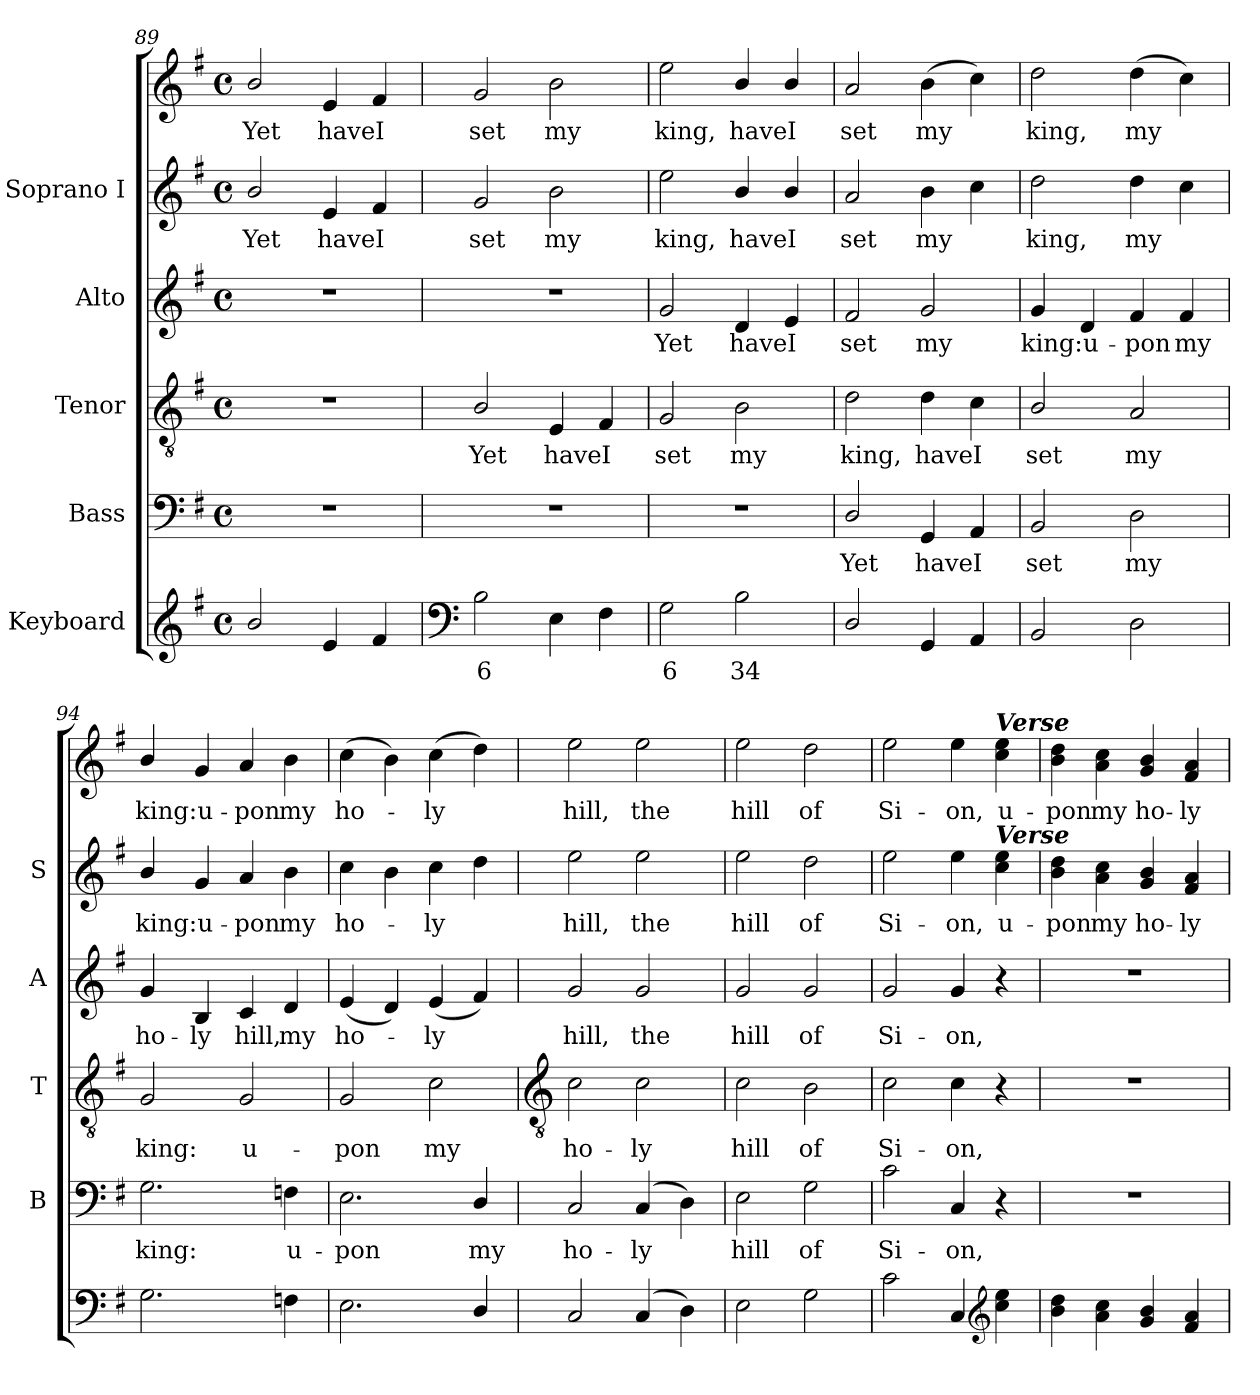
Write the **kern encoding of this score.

**kern	**text	**kern	**text	**kern	**text	**kern	**text	**kern	**text	**kern	**text
*part5	*part5	*part4	*part4	*part3	*part3	*part2	*part2	*part1	*part1	*part1	*part1
*staff6	*staff6	*staff5	*staff5	*staff4	*staff4	*staff3	*staff3	*staff2	*staff2	*staff1	*staff1
*I"Keyboard	*	*I"Bass	*	*I"Tenor	*	*I"Alto	*	*I"Soprano I	*	*	*
*	*	*I'B	*	*I'T	*	*I'A	*	*I'S	*	*	*
!!LO:LB:g=z
*clefG2	*	*clefF4	*	*clefGv2	*	*clefG2	*	*clefG2	*	*clefG2	*
*k[f#]	*	*k[f#]	*	*k[f#]	*	*k[f#]	*	*k[f#]	*	*k[f#]	*
*G:	*	*G:	*	*G:	*	*G:	*	*G:	*	*G:	*
*M4/4	*	*M4/4	*	*M4/4	*	*M4/4	*	*M4/4	*	*M4/4	*
*met(c)	*	*met(c)	*	*met(c)	*	*met(c)	*	*met(c)	*	*met(c)	*
=89	=89	=89	=89	=89	=89	=89	=89	=89	=89	=89	=89
!	!	!	!	!	!	!	!	!	!LO:LY:b	!	!LO:LY:b
2b/	.	1r	.	1r	.	1r	.	2b/	Yet	2b/	Yet
!	!	!	!	!	!	!	!	!	!LO:LY:b	!	!LO:LY:b
4e	.	.	.	.	.	.	.	4e	have	4e	have
!	!	!	!	!	!	!	!	!	!LO:LY:b	!	!LO:LY:b
4f#	.	.	.	.	.	.	.	4f#	I	4f#	I
=90	=90	=90	=90	=90	=90	=90	=90	=90	=90	=90	=90
*clefF4	*	*	*	*	*	*	*	*	*	*	*
!	!LO:LY:b	!	!	!	!LO:LY:b	!	!	!	!LO:LY:b	!	!LO:LY:b
2B	6	1r	.	2B/	Yet	1r	.	2g	set	2g	set
!	!	!	!	!	!LO:LY:b	!	!	!	!LO:LY:b	!	!LO:LY:b
4E	.	.	.	4E	have	.	.	2b	my	2b	my
!	!	!	!	!	!LO:LY:b	!	!	!	!	!	!
4F#	.	.	.	4F#	I	.	.	.	.	.	.
=91	=91	=91	=91	=91	=91	=91	=91	=91	=91	=91	=91
!	!LO:LY:b	!	!	!	!LO:LY:b	!	!LO:LY:b	!	!LO:LY:b	!	!LO:LY:b
2G	6	1r	.	2G	set	2g	Yet	2ee	king,	2ee	king,
!	!LO:LY:b	!	!	!	!LO:LY:b	!	!LO:LY:b	!	!LO:LY:b	!	!LO:LY:b
2B	34	.	.	2B	my	4d	have	4b/	have	4b/	have
!	!	!	!	!	!	!	!LO:LY:b	!	!LO:LY:b	!	!LO:LY:b
.	.	.	.	.	.	4e	I	4b/	I	4b/	I
=92	=92	=92	=92	=92	=92	=92	=92	=92	=92	=92	=92
!	!	!	!LO:LY:b	!	!LO:LY:b	!	!LO:LY:b	!	!LO:LY:b	!	!LO:LY:b
2D/	.	2D/	Yet	2d	king,	2f#	set	2a	set	2a	set
!	!	!	!LO:LY:b	!	!LO:LY:b	!	!LO:LY:b	!	!LO:LY:b	!	!LO:LY:b
4GG	.	4GG	have	4d	have	2g	my	4b	my	(>4b	my
!	!	!	!LO:LY:b	!	!LO:LY:b	!	!	!	!	!	!
4AA	.	4AA	I	4c	I	.	.	4cc	.	4cc)	.
=93	=93	=93	=93	=93	=93	=93	=93	=93	=93	=93	=93
!	!	!	!LO:LY:b	!	!LO:LY:b	!	!LO:LY:b	!	!LO:LY:b	!	!LO:LY:b
2BB	.	2BB	set	2B/	set	4g	king:	2dd	king,	2dd	king,
!	!	!	!	!	!	!	!LO:LY:b	!	!	!	!
.	.	.	.	.	.	4d	u-	.	.	.	.
!	!	!	!LO:LY:b	!	!LO:LY:b	!	!LO:LY:b	!	!LO:LY:b	!	!LO:LY:b
2D	.	2D	my	2A/	my	4f#	-pon	4dd	my	(>4dd	my
!	!	!	!	!	!	!	!LO:LY:b	!	!	!	!
.	.	.	.	.	.	4f#	my	4cc	.	4cc)	.
=94	=94	=94	=94	=94	=94	=94	=94	=94	=94	=94	=94
!	!	!	!LO:LY:b	!	!LO:LY:b	!	!LO:LY:b	!	!LO:LY:b	!	!LO:LY:b
2.G	.	2.G	king:	2G	king:	4g	ho-	4b/	king:	4b/	king:
!	!	!	!	!	!	!	!LO:LY:b	!	!LO:LY:b	!	!LO:LY:b
.	.	.	.	.	.	4B	-ly	4g	u-	4g	u-
!	!	!	!	!	!LO:LY:b	!	!LO:LY:b	!	!LO:LY:b	!	!LO:LY:b
.	.	.	.	2G	u-	4c	hill,	4a	-pon	4a	-pon
!	!	!	!LO:LY:b	!	!	!	!LO:LY:b	!	!LO:LY:b	!	!LO:LY:b
4Fn	.	4Fn	u-	.	.	4d	my	4b	my	4b	my
=95	=95	=95	=95	=95	=95	=95	=95	=95	=95	=95	=95
!	!	!	!LO:LY:b	!	!LO:LY:b	!	!LO:LY:b	!	!LO:LY:b	!	!LO:LY:b
2.E	.	2.E	-pon	2G	-pon	(<4e	ho-	4cc	ho-	(>4cc	ho-
.	.	.	.	.	.	4d)	.	4b	.	4b)	.
!	!	!	!	!	!LO:LY:b	!	!LO:LY:b	!	!LO:LY:b	!	!LO:LY:b
.	.	.	.	2c	my	(<4e	ly	4cc	ly	(>4cc	ly
!	!	!	!LO:LY:b	!	!	!	!	!	!	!	!
4D/	.	4D/	my	.	.	4f#)	.	4dd	.	4dd)	.
!!LO:LB:g=z
=96	=96	=96	=96	=96	=96	=96	=96	=96	=96	=96	=96
*	*	*	*	*clefGv2	*	*	*	*	*	*	*
!	!	!	!LO:LY:b	!	!LO:LY:b	!	!LO:LY:b	!	!LO:LY:b	!	!LO:LY:b
2C	.	2C	ho-	2c	ho-	2g	hill,	2ee	hill,	2ee	hill,
!	!	!	!LO:LY:b	!	!LO:LY:b	!	!LO:LY:b	!	!LO:LY:b	!	!LO:LY:b
(<4C	.	(<4C	-ly	2c	-ly	2g	the	2ee	the	2ee	the
4D)	.	4D)	.	.	.	.	.	.	.	.	.
=97	=97	=97	=97	=97	=97	=97	=97	=97	=97	=97	=97
!	!	!	!LO:LY:b	!	!LO:LY:b	!	!LO:LY:b	!	!LO:LY:b	!	!LO:LY:b
2E	.	2E	hill	2c	hill	2g	hill	2ee	hill	2ee	hill
!	!	!	!LO:LY:b	!	!LO:LY:b	!	!LO:LY:b	!	!LO:LY:b	!	!LO:LY:b
2G	.	2G	of	2B	of	2g	of	2dd	of	2dd	of
=98	=98	=98	=98	=98	=98	=98	=98	=98	=98	=98	=98
!	!	!	!LO:LY:b	!	!LO:LY:b	!	!LO:LY:b	!	!LO:LY:b	!	!LO:LY:b
2c	.	2c	Si-	2c	Si-	2g	Si-	2ee	Si-	2ee	Si-
!	!	!	!LO:LY:b	!	!LO:LY:b	!	!LO:LY:b	!	!LO:LY:b	!	!LO:LY:b
4C	.	4C	-on,	4c	-on,	4g	-on,	4ee	-on,	4ee	-on,
*clefG2	*	*	*	*	*	*	*	*	*	*	*
!	!	!	!	!	!	!	!	!	!	!LO:TX:a:Bi:t=Verse	!
!	!	!	!	!	!	!	!	!LO:TX:a:Bi:t=Verse	!	!	!
!	!	!	!	!	!	!	!	!	!LO:LY:b	!	!LO:LY:b
4cc 4ee	.	4r	.	4r	.	4r	.	4cc 4ee	u-	4cc 4ee	u-
=99	=99	=99	=99	=99	=99	=99	=99	=99	=99	=99	=99
!	!	!	!	!	!	!	!	!	!LO:LY:b	!	!LO:LY:b
4b 4dd	.	1r	.	1r	.	1r	.	4b 4dd	-pon	4b 4dd	-pon
!	!	!	!	!	!	!	!	!	!LO:LY:b	!	!LO:LY:b
4a 4cc	.	.	.	.	.	.	.	4a 4cc	my	4a 4cc	my
!	!	!	!	!	!	!	!	!	!LO:LY:b	!	!LO:LY:b
4g 4b	.	.	.	.	.	.	.	4g 4b	ho-	4g 4b	ho-
!	!	!	!	!	!	!	!	!	!LO:LY:b	!	!LO:LY:b
4f# 4a	.	.	.	.	.	.	.	4f# 4a	-ly	4f# 4a	-ly
=	=	=	=	=	=	=	=	=	=	=	=
*-	*-	*-	*-	*-	*-	*-	*-	*-	*-	*-	*-
